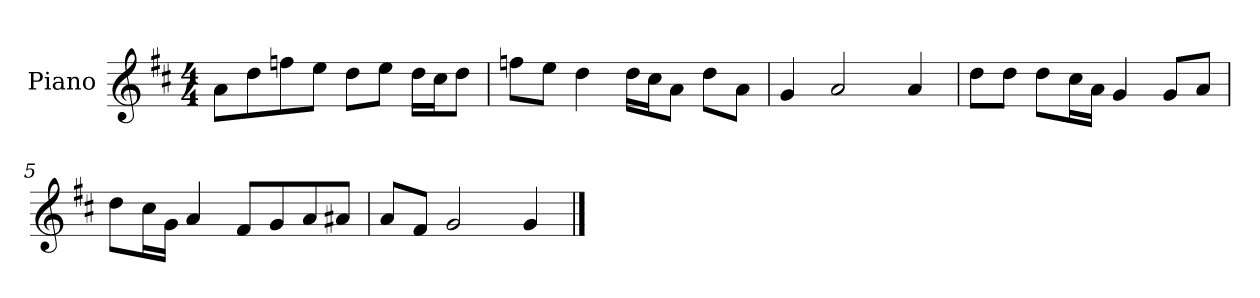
**kern
*part1
*staff1
*I"Piano
*I'P-no
*clefG2
*k[f#c#]
*M4/4
*MM90
=1
8a\L
8dd\
8ffn\
8ee\J
8dd\L
8ee\J
16dd\LL
16cc#\J
8dd\J
=2
8ffn\L
8ee\J
4dd\
16dd\LL
16cc#\J
8a\J
8dd\L
8a\J
=3
4g/
2a/
4a/
=4
8dd\L
8dd\J
8dd\L
16cc#\L
16a\JJ
4g/
8g/L
8a/J
=5
8dd\L
16cc#\L
16g\JJ
4a/
8f#/L
8g/
8a/
8a#X/J
!!LO:LB:g=z
=6
8a/L
8f#/J
2g/
4g/
==
*-
